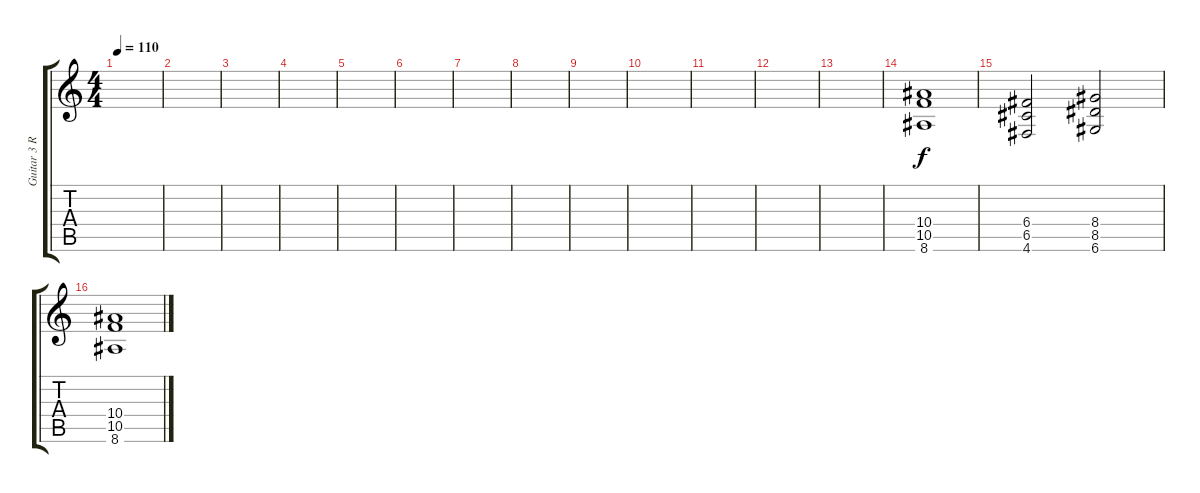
\track ("Guitar 3 Rythm and Chords" "Guitar 3 R") {instrument distortionguitar}
\staff {score tabs}
\tuning (D4 A3 F3 C3 G2 D2) {hide}
\ts (4 4)
\tempo 110
\clef g2
\ks c
|
|
|
|
|
|
|
|
|
|
|
|
|
(10.4 10.5 8.6).1 |
(6.4 6.5 4.6).2 (8.4 8.5 6.6).2 |
(10.4 10.5 8.6).1
